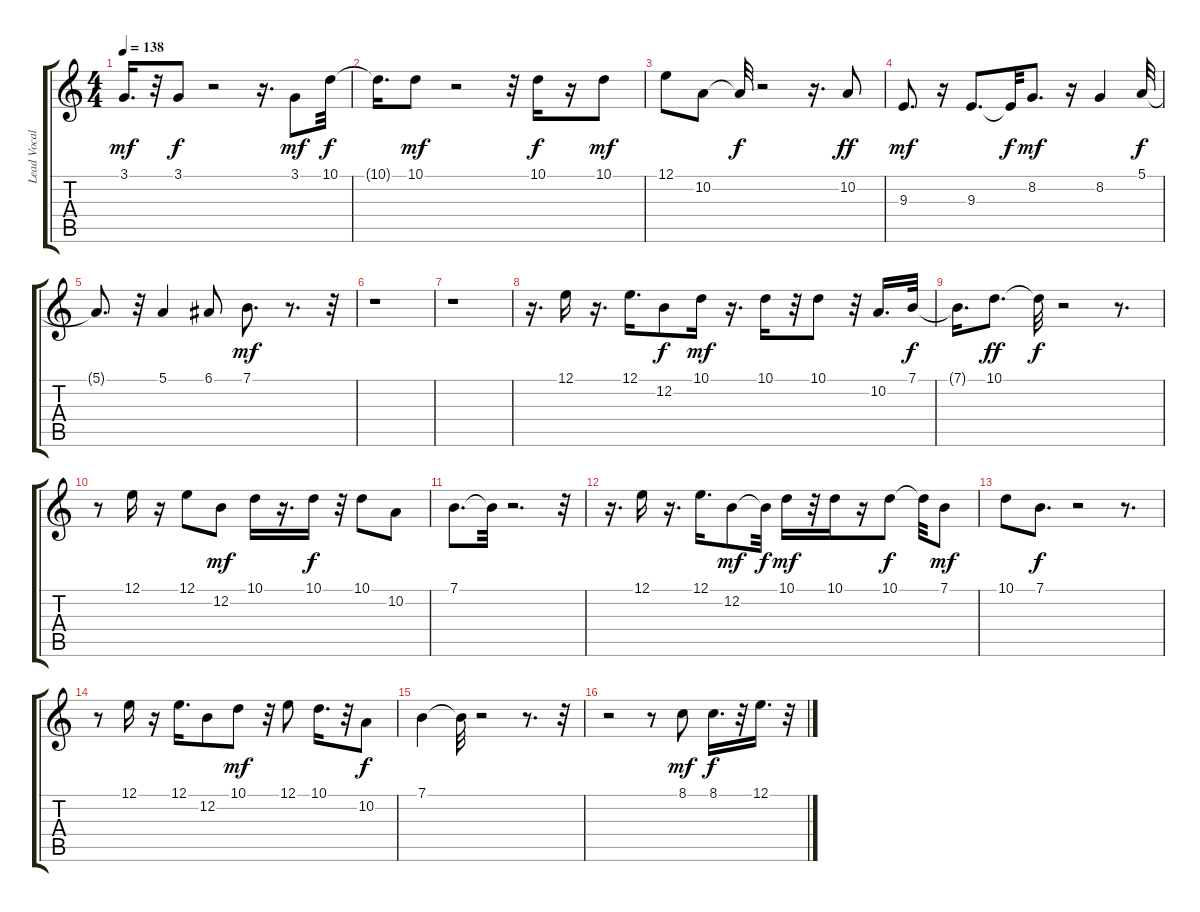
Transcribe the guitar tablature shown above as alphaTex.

\track ("Lead Vocal" "Lead Vocal") {instrument oboe}
\staff {score tabs}
\tuning (E4 B3 G3 D3 A2 E2) {hide}
\ts (4 4)
\tempo 138
\clef g2
\ks c
3.1.16{d dy mf} r.32 3.1.8{dy f} r.2 r.16{d} 3.1.8{dy mf} 10.1.32{dy f} |
10.1{t}.16{d} 10.1.8{dy mf} r.2 r.32 10.1.16{dy f} r.16 10.1.8{dy mf} |
12.1.8 10.2.8 10.2{t}.32{dy f} r.2 r.16{d} 10.2.8{dy ff} |
9.3.8{d dy mf} r.16 9.3.8{d} 9.3{t}.32{dy f} 8.2.8{d dy mf} r.16 8.2.4 5.1.32{dy f} |
5.1{t}.8{d} r.32 5.1.4 6.1.8 7.1.8{d dy mf} r.8{d} r.32 |
r.1 |
r.1 |
r.16{d} 12.1.16 r.16{d} 12.1.16{d} 12.2.8{dy f} 10.1.16{dy mf} r.16{d} 10.1.16 r.32 10.1.8 r.32 10.2.16{d} 7.1.32{dy f} |
7.1{t}.16{d} 10.1.8{d dy ff} 10.1{t}.32{dy f} r.2 r.8{d} |
r.8 12.1.16 r.16 12.1.8 12.2.8{dy mf} 10.1.16 r.16{d} 10.1.16{dy f} r.32 10.1.8 10.2.8 |
7.1.8{d} 7.1{t}.32 r.2{d} r.32 |
r.16{d} 12.1.16 r.16{d} 12.1.16{d} 12.2.8{dy mf} 12.2{t}.32{dy f} 10.1.16{dy mf} r.32 10.1.16 r.16 10.1.8{dy f} 10.1{t}.32 7.1.8{dy mf} |
10.1.8 7.1.8{d dy f} r.2 r.8{d} |
r.8 12.1.16 r.16 12.1.16{d} 12.2.8 10.1.8{dy mf} r.32 12.1.8 10.1.16{d} r.32 10.2.8{dy f} |
7.1.4 7.1{t}.32 r.2 r.8{d} r.32 |
r.2 r.8 8.1.8{dy mf} 8.1.16{d dy f} r.32 12.1.16{d} r.32
